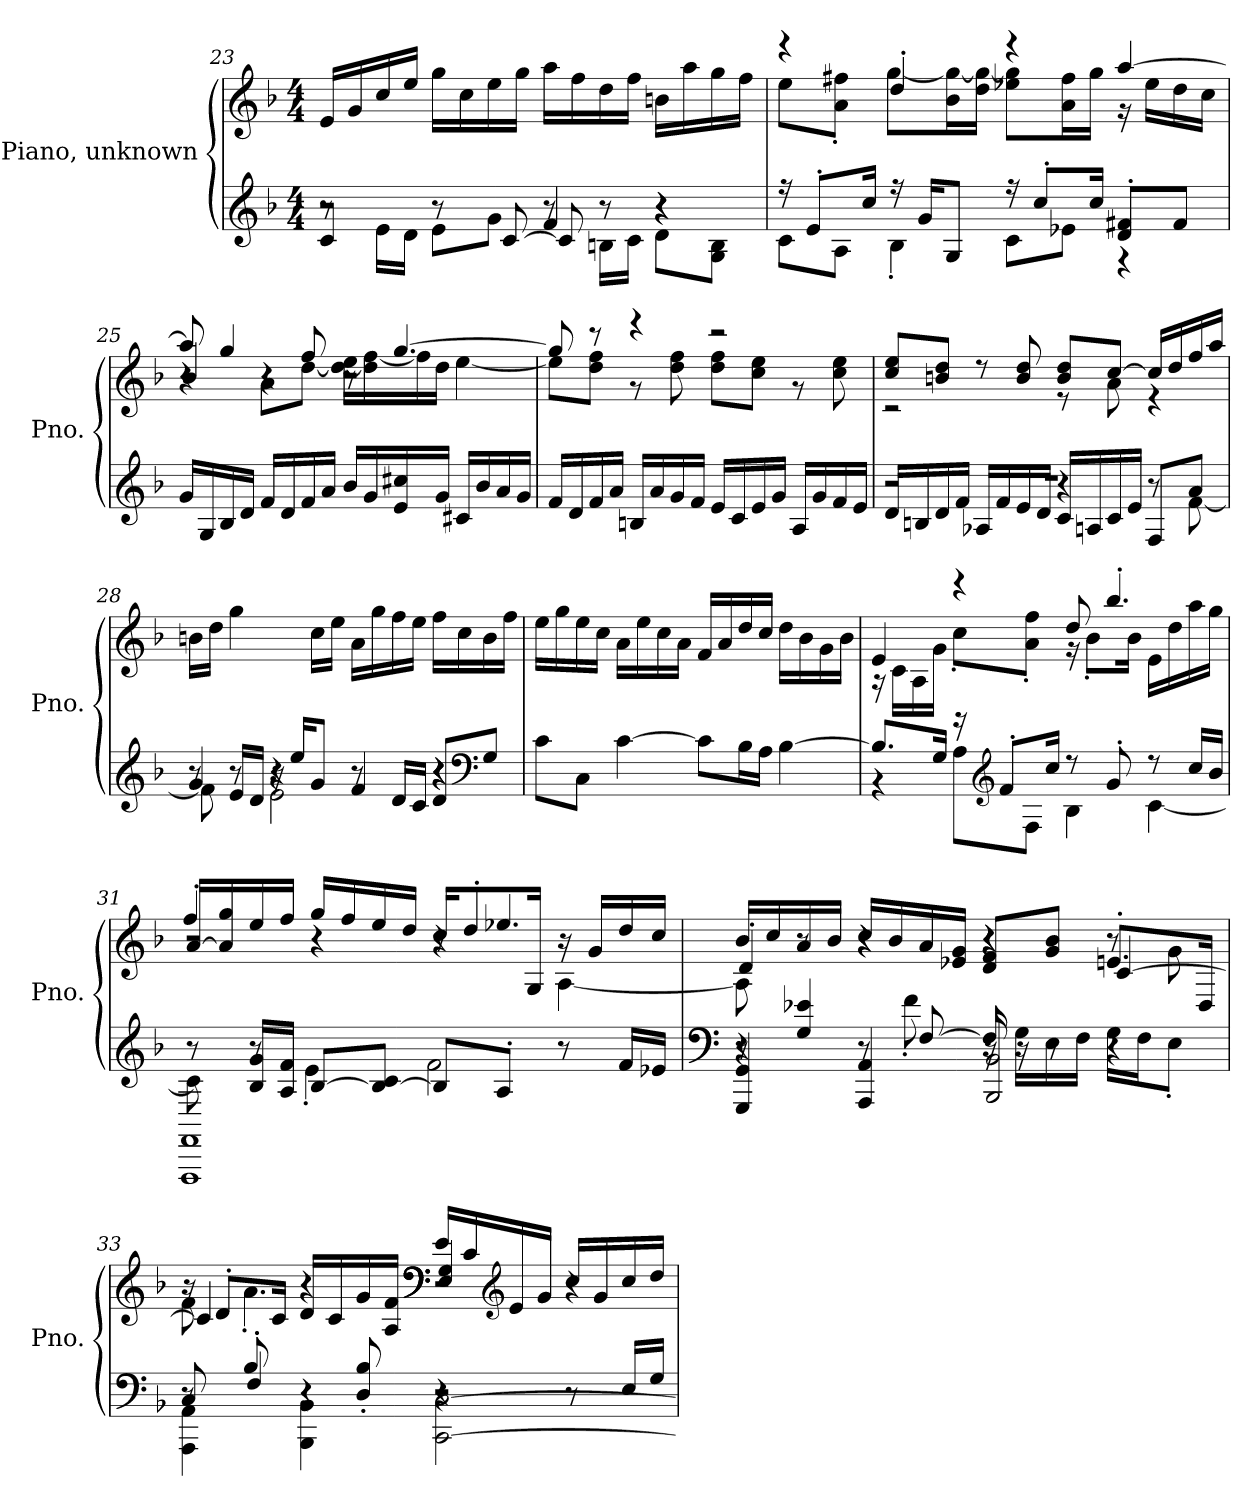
**kern	**kern
*part1	*part1
*staff2	*staff1
*I"Piano, unknown	*
*I'Pno.	*
*clefG2	*clefG2
*k[b-]	*k[b-]
*M4/4	*M4/4
=23	=23
*^	*
*	*^	*
2r	8r	4c/	16e/LL
.	.	.	16g/
.	16e\LL	.	16cc/
.	16d\JJ	.	16ee/JJ
.	8e\L	8r	16gg\LL
.	.	.	16cc\
.	8g\J	[8c/	16ee\
.	.	.	16gg\JJ
4f/	8r	8c/]	16aa\LL
.	.	.	16ff\
.	16Bn\LL	8r	16dd\
.	16c\JJ	.	16ff\JJ
4r	8d\L	4r	16bn\LL
.	.	.	16aa\
.	8G\ 8B\J	.	16gg\
.	.	.	16ff\JJ
*	*v	*v	*
!!LO:PB:g=z
=24	=24	=24
*	*	*^
16r	8c\L	4r	8ee\L
8e'/L	.	.	.
.	8A\J	.	8a\' 8ff#X\'J
16cc/Jk	.	.	.
16r	4B-'\	4dd'/	[8gg\L
16g/KL	.	.	.
8G/J	.	.	16b-\ 16gg\_L
.	.	.	16dd\ 16gg\_JJ
16r	8c\L	4r	8ee-X\ 8gg\]L
8cc'/L	.	.	.
.	8e-X\J	.	16a\ 16ff#\L
16cc/Jk	.	.	16gg\JJ
8d/' 8f#X/'L	4r	[4aa/	16r
.	.	.	16ee-\LL
8f#/J	.	.	16dd\
.	.	.	16cc\JJ
*v	*v	*	*
=25	=25	=25
*	*	*^
16g/LL	8aa/]	4r	4b-/
16G/	.	.	.
16B-/	4gg/	.	.
16d/JJ	.	.	.
16f/LL	.	8a\L	4r
16d/	.	.	.
16f/	8ff/	[8dd\J	.
16a/JJ	.	.	.
16b-/LL	8r	16dd\_ 16ee\LL	2r
16g/	.	16dd\] [16ff\	.
16e/ 16cc#X/	[4.gg/	16ff\]	.
16g/JJ	.	16dd\JJ	.
16c#X/LL	.	[4ee\	.
16b-/	.	.	.
16a/	.	.	.
16g/JJ	.	.	.
*	*	*v	*v
!!LO:LB:g=z
=26	=26	=26
16f/LL	8gg/]	8ee\L]
16d/	.	.
16f/	8r	8dd\ 8ff\J
16a/JJ	.	.
16Bn/LL	4r	8r
16a/	.	.
16g/	.	8dd\ 8ff\
16f/JJ	.	.
16e/LL	2r	8dd\ 8ff\L
16c/	.	.
16e/	.	8cc\ 8ee\J
16g/JJ	.	.
16A/LL	.	8r
16g/	.	.
16f/	.	8cc\ 8ee\
16e/JJ	.	.
=27	=27	=27
*^	*	*
*	*^	*	*
1r	2r	16d/LL	8cc/ 8ee/L	2r
.	.	16Bn/	.	.
.	.	16d/	8bn/ 8dd/J	.
.	.	16f/JJ	.	.
.	.	16A-X/LL	8r	.
.	.	16f/	.	.
.	.	16e/	8b/ 8dd/	.
.	.	16d/JJ	.	.
.	4r	16c/LL	8b/ 8dd/L	8r
.	.	16An/	.	.
.	.	16c/	[8cc/J	8a\
.	.	16e/JJ	.	.
.	8r	8F/L	16cc/LL]	4r
.	.	.	16dd/	.
.	[8f\	8a/J	16ff/	.
.	.	.	16aa/JJ	.
*	*	*	*v	*v
!!LO:LB:g=z
=28	=28	=28	=28
4g/	8f\]	8r	16bn\LL
.	.	.	16dd\JJ
.	8r	16e/LL	4gg\
.	.	16d/JJ	.
4r	2e\	16r	.
.	.	16ee/KL	.
.	.	8g/J	16cc\LL
.	.	.	16ee\JJ
4f/	.	8r	16a\LL
.	.	.	16gg\
.	.	16d/LL	16ff\
.	.	16c/JJ	16ee\JJ
4r	4r	8d/L	16ff\LL
.	.	.	16cc\
*clefF4	*	*	*
.	.	8G/J	16b\
.	.	.	16ff\JJ
*v	*v	*v	*
=29	=29
8c\L	16ee\LL
.	16gg\
8C\J	16ee\
.	16cc\JJ
[4c\	16a\LL
.	16ee\
.	16cc\
.	16a\JJ
8c\L]	16f/LL
.	16a/
16B-\L	16dd/
16A\JJ	16cc/JJ
[4B-\	16dd\LL
.	16b-\
.	16g\
.	16b-\JJ
!!LO:LB:g=z
=30	=30
*^	*^
8.B-/L]	4r	4e/	16r
.	.	.	16c\LL
.	.	.	16A\
16G/Jk	.	.	16g\JJ
16r	8A\L	4r	8cc'\L
*clefG2	*	*	*
8f'/L	.	.	.
.	8F\J	.	8a\' 8ff\'J
16cc/Jk	.	.	.
8r	4B-\	8dd/	16r
.	.	.	8b-'\L
8g'/	.	4.bb-'/	.
.	.	.	16b-\Jk
8r	[4c\	.	16e\LL
.	.	.	16dd\
16cc/LL	.	.	16aa\
16b-/JJ	.	.	16gg\JJ
=31	=31	=31	=31
*	*^	*	*^
8r	8c\]	1FFF 1FF	[16a/LL	2r	4ff'/
.	.	.	16a/] 16gg/	.	.
16B-/ 16g/LL	8r	.	16ee/	.	.
16A/ 16f/JJ	.	.	16ff/JJ	.	.
[8B-/L	4e'\	.	16gg/LL	.	4r
.	.	.	16ff/	.	.
8B-/_ 8c/J	.	.	16ee/	.	.
.	.	.	16dd/JJ	.	.
8B-/L]	2f\	.	16cc/KL	4r	8r
.	.	.	8dd'/	.	.
8A'/J	.	.	.	.	4.ee-X'/
.	.	.	16G/Jk	.	.
8r	.	.	16r	[4A\	.
.	.	.	16g/LL	.	.
16f/LL	.	.	16dd/	.	.
16e-X/JJ	.	.	16cc/JJ	.	.
!!LO:LB:g=z	!!	!!
=32	=32	=32	=32	=32	=32
*clefF4	*	*	*	*	*
8r	4r	4GGG/ 4GG/	16b-/LL	8A\]	4d'/
.	.	.	16cc/	.	.
4G/ 4e-X/	.	.	16a/	8r	.
.	.	.	16b-/JJ	.	.
.	8r	4AAA/ 4AA/	16cc/LL	4r	4r
.	.	.	16b-/	.	.
[8F/	8f'\	.	16a/	.	.
.	.	.	16e-X/ 16g/JJ	.	.
16F/]	16r	2BBB-/ 2BB-/	8d/ 8f/L	4r	4r
16r	16G\LL	.	.	.	.
8r	16E\	.	8g/ 8b-/J	.	.
.	16F\JJ	.	.	.	.
4r	16G\LL	.	8.en'/L	8r	[4c/
.	16F\J	.	.	.	.
.	8E'\J	.	.	8g\	.
.	.	.	16D/Jk	.	.
=33	=33	=33	=33	=33	=33
8r	8C/	4AAA\ 4AA\	16r	8f\	4c/]
.	.	.	8d'/L	.	.
8B-'/	4F/	.	.	4.a'\	.
.	.	.	16c/Jk	.	.
4r	.	4BBB-\ 4BB-\	16d/LL	.	4r
.	.	.	16c/	.	.
.	8D/' 8B-/'	.	16g/	.	.
.	.	.	16A/ 16f/JJ	.	.
*	*	*	*clefF4	*	*
2r	4r	[2CC\ [2C\	16e/LL	2r	4E/ 4G/
.	.	.	16c/	.	.
*	*	*	*clefG2	*	*
.	.	.	16e/	.	.
.	.	.	16g/JJ	.	.
.	8r	.	16cc/LL	.	4r
.	.	.	16g/	.	.
.	16E/LL	.	16cc/	.	.
.	16G/JJ	.	16dd/JJ	.	.
*v	*v	*v	*	*	*
*	*v	*v	*v
=	=
*-	*-
